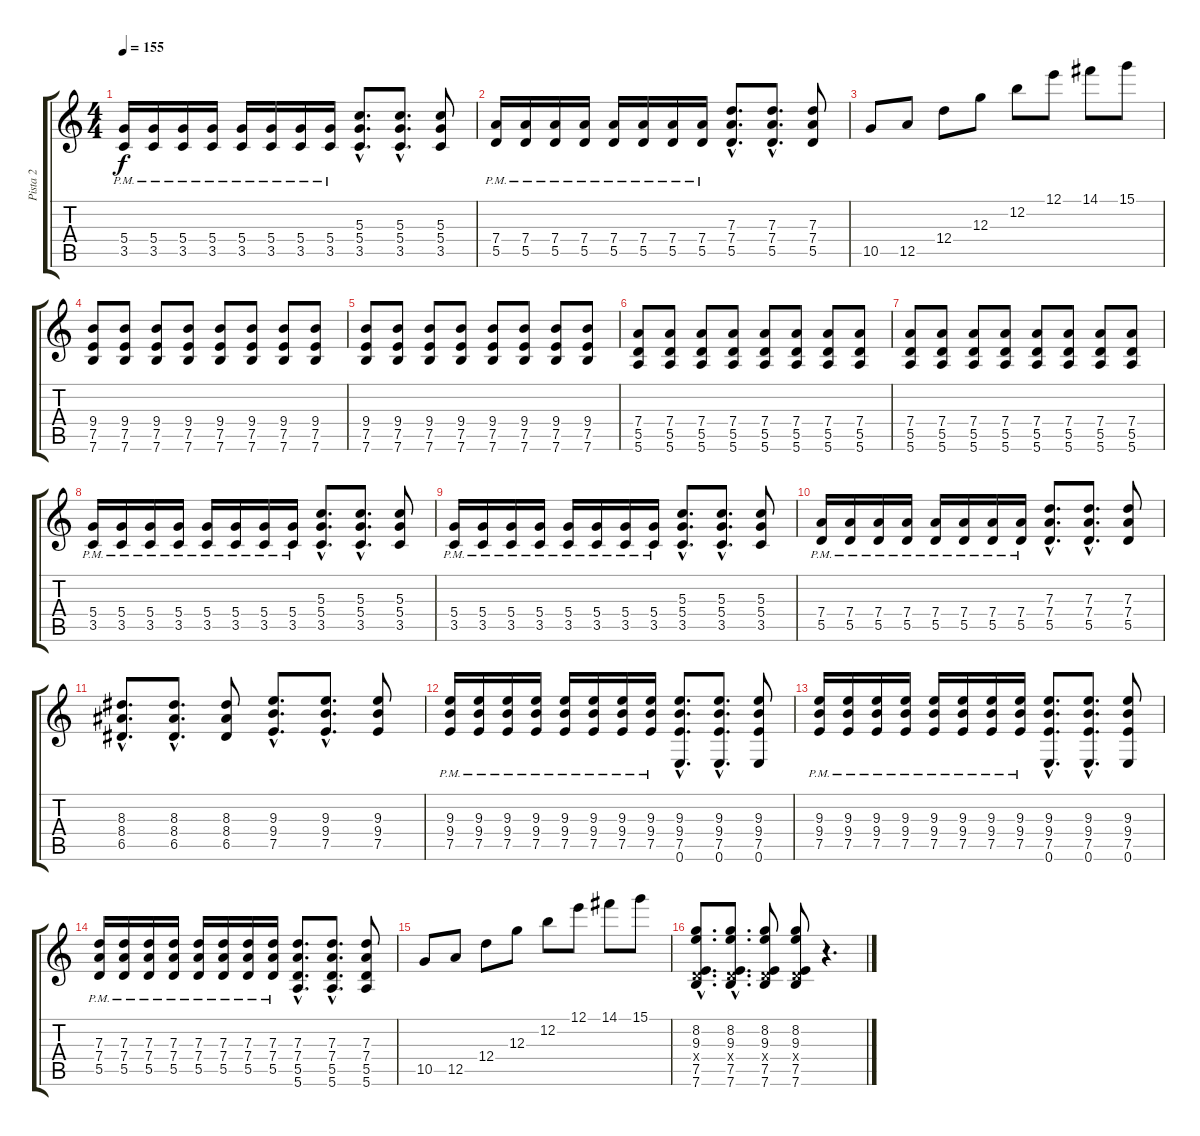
\track ("Pista 2" "Pista 2") {instrument electricguitarjazz}
\staff {score tabs}
\tuning (E4 B3 G3 D3 A2 E2) {hide}
\ts (4 4)
\tempo 155
\clef g2
\ks c
(5.4{pm} 3.5{pm}).16{dy f} (5.4{pm} 3.5{pm}).16 (5.4{pm} 3.5{pm}).16 (5.4{pm} 3.5{pm}).16 (5.4{pm} 3.5{pm}).16 (5.4{pm} 3.5{pm}).16 (5.4{pm} 3.5{pm}).16 (5.4{pm} 3.5{pm}).16 (5.3{hac} 5.4{hac} 3.5{hac}).8{d} (5.3{hac} 5.4{hac} 3.5{hac}).8{d} (5.3 5.4 3.5).8 |
(7.4{pm} 5.5{pm}).16 (7.4{pm} 5.5{pm}).16 (7.4{pm} 5.5{pm}).16 (7.4{pm} 5.5{pm}).16 (7.4{pm} 5.5{pm}).16 (7.4{pm} 5.5{pm}).16 (7.4{pm} 5.5{pm}).16 (7.4{pm} 5.5{pm}).16 (7.3{hac} 7.4{hac} 5.5{hac}).8{d} (7.3{hac} 7.4{hac} 5.5{hac}).8{d} (7.3 7.4 5.5).8 |
10.5.8 12.5.8 12.4.8 12.3.8 12.2.8 12.1.8 14.1.8 15.1.8 |
(9.4 7.5 7.6).8 (9.4 7.5 7.6).8 (9.4 7.5 7.6).8 (9.4 7.5 7.6).8 (9.4 7.5 7.6).8 (9.4 7.5 7.6).8 (9.4 7.5 7.6).8 (9.4 7.5 7.6).8 |
(9.4 7.5 7.6).8 (9.4 7.5 7.6).8 (9.4 7.5 7.6).8 (9.4 7.5 7.6).8 (9.4 7.5 7.6).8 (9.4 7.5 7.6).8 (9.4 7.5 7.6).8 (9.4 7.5 7.6).8 |
(7.4 5.5 5.6).8 (7.4 5.5 5.6).8 (7.4 5.5 5.6).8 (7.4 5.5 5.6).8 (7.4 5.5 5.6).8 (7.4 5.5 5.6).8 (7.4 5.5 5.6).8 (7.4 5.5 5.6).8 |
(7.4 5.5 5.6).8 (7.4 5.5 5.6).8 (7.4 5.5 5.6).8 (7.4 5.5 5.6).8 (7.4 5.5 5.6).8 (7.4 5.5 5.6).8 (7.4 5.5 5.6).8 (7.4 5.5 5.6).8 |
(5.4{pm} 3.5{pm}).16 (5.4{pm} 3.5{pm}).16 (5.4{pm} 3.5{pm}).16 (5.4{pm} 3.5{pm}).16 (5.4{pm} 3.5{pm}).16 (5.4{pm} 3.5{pm}).16 (5.4{pm} 3.5{pm}).16 (5.4{pm} 3.5{pm}).16 (5.3{hac} 5.4{hac} 3.5{hac}).8{d} (5.3{hac} 5.4{hac} 3.5{hac}).8{d} (5.3 5.4 3.5).8 |
(5.4{pm} 3.5{pm}).16 (5.4{pm} 3.5{pm}).16 (5.4{pm} 3.5{pm}).16 (5.4{pm} 3.5{pm}).16 (5.4{pm} 3.5{pm}).16 (5.4{pm} 3.5{pm}).16 (5.4{pm} 3.5{pm}).16 (5.4{pm} 3.5{pm}).16 (5.3{hac} 5.4{hac} 3.5{hac}).8{d} (5.3{hac} 5.4{hac} 3.5{hac}).8{d} (5.3 5.4 3.5).8 |
(7.4{pm} 5.5{pm}).16 (7.4{pm} 5.5{pm}).16 (7.4{pm} 5.5{pm}).16 (7.4{pm} 5.5{pm}).16 (7.4{pm} 5.5{pm}).16 (7.4{pm} 5.5{pm}).16 (7.4{pm} 5.5{pm}).16 (7.4{pm} 5.5{pm}).16 (7.3{hac} 7.4{hac} 5.5{hac}).8{d} (7.3{hac} 7.4{hac} 5.5{hac}).8{d} (7.3 7.4 5.5).8 |
(8.3{hac} 8.4{hac} 6.5{hac}).8{d} (8.3{hac} 8.4{hac} 6.5{hac}).8{d} (8.3 8.4 6.5).8 (9.3{hac} 9.4{hac} 7.5{hac}).8{d} (9.3{hac} 9.4{hac} 7.5{hac}).8{d} (9.3 9.4 7.5).8 |
(9.3{pm} 9.4{pm} 7.5{pm}).16 (9.3{pm} 9.4{pm} 7.5{pm}).16 (9.3{pm} 9.4{pm} 7.5{pm}).16 (9.3{pm} 9.4{pm} 7.5{pm}).16 (9.3{pm} 9.4{pm} 7.5{pm}).16 (9.3{pm} 9.4{pm} 7.5{pm}).16 (9.3{pm} 9.4{pm} 7.5{pm}).16 (9.3{pm} 9.4{pm} 7.5{pm}).16 (9.3{hac} 9.4{hac} 7.5{hac} 0.6{hac}).8{d} (9.3{hac} 9.4{hac} 7.5{hac} 0.6{hac}).8{d} (9.3 9.4 7.5 0.6).8 |
(9.3{pm} 9.4{pm} 7.5{pm}).16 (9.3{pm} 9.4{pm} 7.5{pm}).16 (9.3{pm} 9.4{pm} 7.5{pm}).16 (9.3{pm} 9.4{pm} 7.5{pm}).16 (9.3{pm} 9.4{pm} 7.5{pm}).16 (9.3{pm} 9.4{pm} 7.5{pm}).16 (9.3{pm} 9.4{pm} 7.5{pm}).16 (9.3{pm} 9.4{pm} 7.5{pm}).16 (9.3{hac} 9.4{hac} 7.5{hac} 0.6{hac}).8{d} (9.3{hac} 9.4{hac} 7.5{hac} 0.6{hac}).8{d} (9.3 9.4 7.5 0.6).8 |
(7.3{pm} 7.4{pm} 5.5{pm}).16 (7.3{pm} 7.4{pm} 5.5{pm}).16 (7.3{pm} 7.4{pm} 5.5{pm}).16 (7.3{pm} 7.4{pm} 5.5{pm}).16 (7.3{pm} 7.4{pm} 5.5{pm}).16 (7.3{pm} 7.4{pm} 5.5{pm}).16 (7.3{pm} 7.4{pm} 5.5{pm}).16 (7.3{pm} 7.4{pm} 5.5{pm}).16 (7.3{hac} 7.4{hac} 5.5{hac} 5.6{hac}).8{d} (7.3{hac} 7.4{hac} 5.5{hac} 5.6{hac}).8{d} (7.3 7.4 5.5 5.6).8 |
10.5.8 12.5.8 12.4.8 12.3.8 12.2.8 12.1.8 14.1.8 15.1.8 |
(8.2{hac} 9.3{hac} 0.4{hac x} 7.5{hac} 7.6{hac}).8{d} (8.2{hac} 9.3{hac} 0.4{hac x} 7.5{hac} 7.6{hac}).8{d} (8.2 9.3 0.4{x} 7.5 7.6).8 (8.2 9.3 0.4{x} 7.5 7.6).8 r.4{d}
